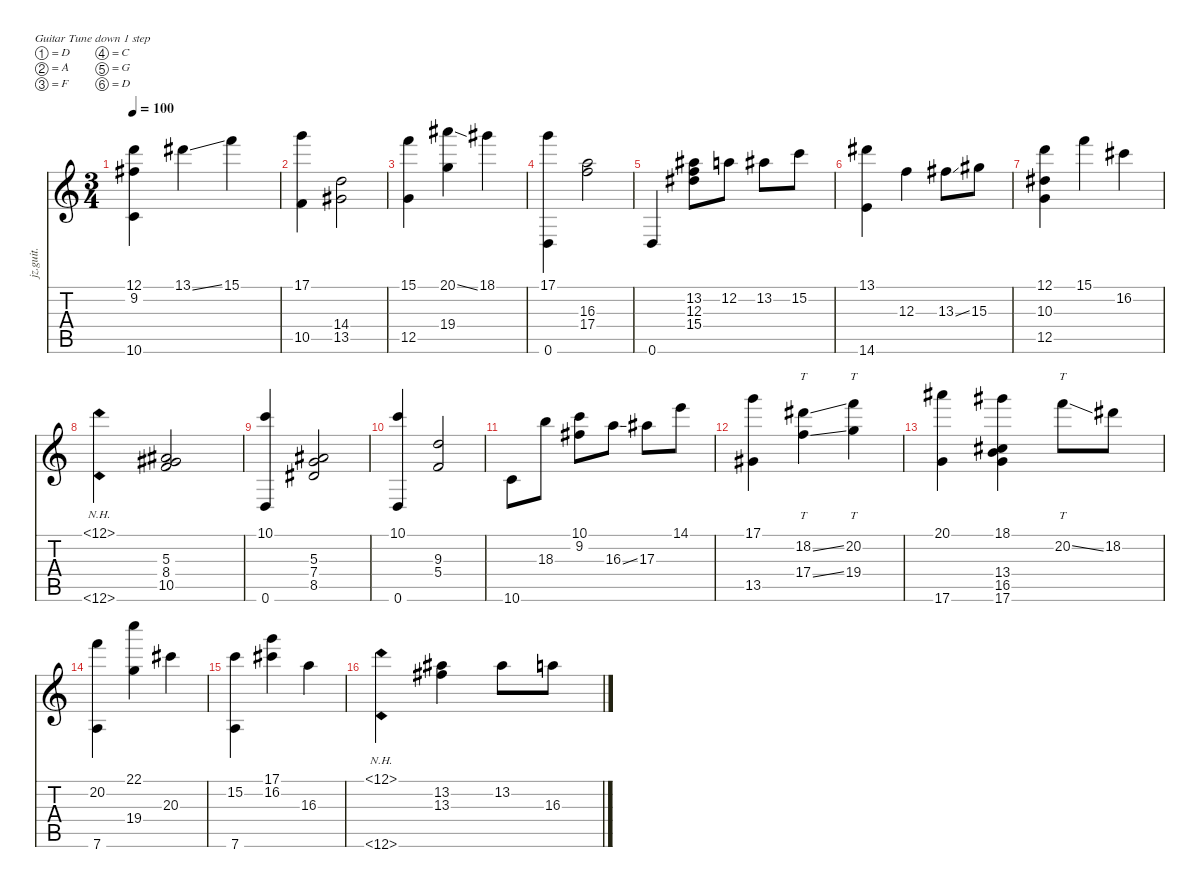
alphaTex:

\defaultSystemsLayout 4
\hideDynamics
\bracketExtendMode nobrackets
\track ("Jazz Guitar" "jz.guit.") {instrument electricguitarjazz}
\staff {score tabs}
\tuning (D4 A3 F3 C3 G2 D2)
\ts (3 4)
\beaming (8 2 2 2)
\tempo 100
\clef g2
\ks c
(12.1 9.2{acc #} 10.6).4{dy mf instrument electricguitarjazz beam Down} 13.1{ss acc #}.4{beam Down} 15.1.4{beam Down} |
(17.1 10.5).4{beam Down} (14.4 13.5{acc #}).2{beam Down} |
(15.1 12.5).4{beam Down} (20.1{ss acc #} 19.4).4{beam Down} 18.1{acc #}.4{beam Down} |
(17.1 0.6).4{beam Down} (16.3 17.4).2{beam Down} |
0.6.4{beam Up} (13.2{acc #} 12.3 15.4{acc #}).8{beam Down} 12.2.8{beam Down} 13.2{acc #}.8{beam Down} 15.2.8{beam Down} |
(13.1{acc #} 14.6).4{beam Down} 12.3.4{beam Down} 13.3{ss acc #}.8{beam Down} 15.3{acc #}.8{beam Down} |
(12.1 10.3{acc #} 12.5).4{beam Down} 15.1.4{beam Down} 16.2{acc #}.4{beam Down} |
(12.1{nh} 12.6{nh}).4{beam Down} (5.3{acc #} 8.4{acc #} 10.5).2{beam Up} |
(10.1 0.6).4{beam Up} (5.3{acc #} 7.4 8.5{acc #}).2{beam Up} |
(10.1 0.6).4{beam Up} (9.3 5.4).2{beam Up} |
10.6.8{beam Down} 18.3.8{beam Down} (9.2{acc #} 10.1).8{beam Down} 16.3{ss}.8{beam Down} 17.3{acc #}.8{beam Down} 14.1.8{beam Down} |
(17.1 13.5{acc #}).4{beam Down} (18.2{ss acc #} 17.4{ss}).4{tt beam Down} (19.4 20.2).4{tt beam Down} |
(20.1{acc #} 17.6).4{beam Down} (18.1{acc #} 17.6 16.5 13.4{acc #}).4{beam Down} 20.2{ss}.8{tt beam Down} 18.2{acc #}.8{beam Down} |
(20.2 7.6).4{beam Down} (22.1 19.4).4{beam Down} 20.3{acc #}.4{beam Down} |
(15.2 7.6).4{beam Down} (17.1 16.2{acc #}).4{beam Down} 16.3.4{beam Down} |
(12.6{nh} 12.1{nh}).4{beam Down} (13.2{acc #} 13.3{acc #}).4{beam Down} 13.2{acc #}.8{beam Down} 16.3.8{beam Down}
